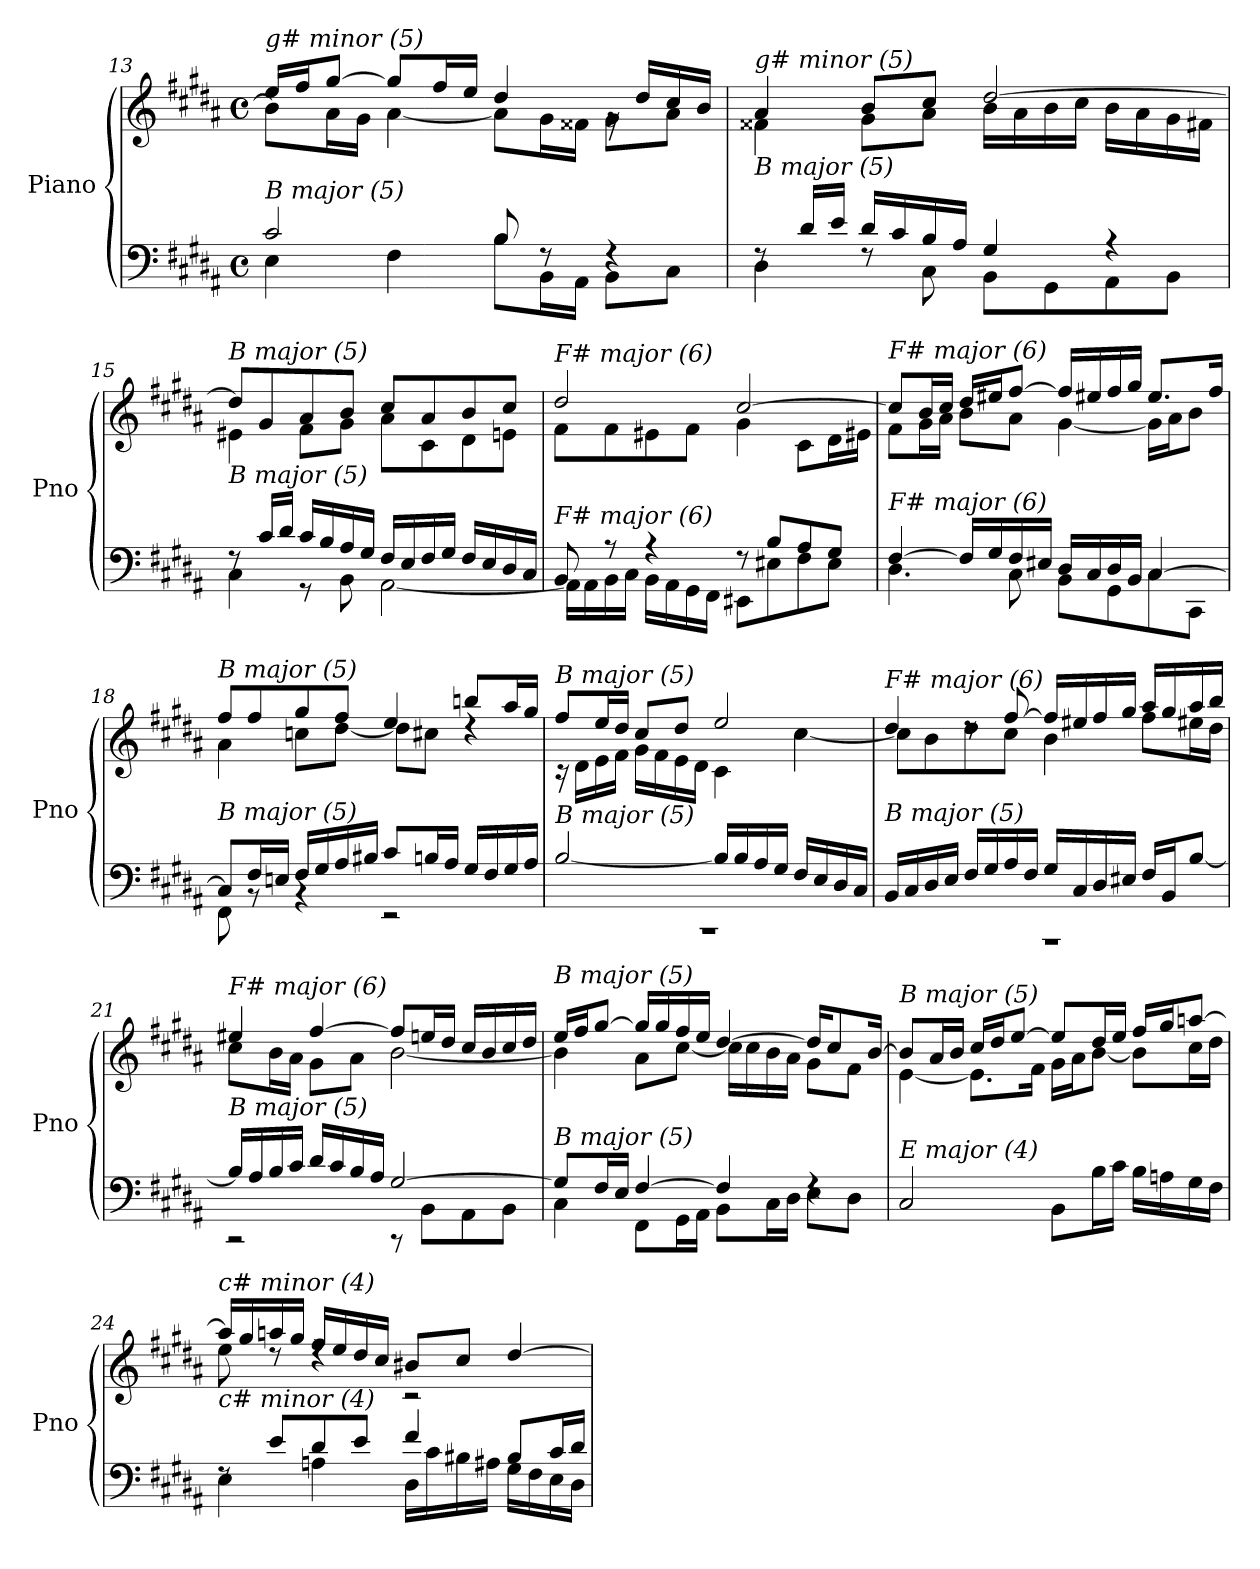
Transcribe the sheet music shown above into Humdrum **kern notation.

**kern	**kern
*part1	*part1
*staff2	*staff1
*I"Piano	*
*I'Pno	*
*clefF4	*clefG2
*k[f#c#g#d#a#]	*k[f#c#g#d#a#]
*M4/4	*M4/4
*met(c)	*met(c)
=13	=13
*^	*^
!	!	!LO:TX:i:t=g# minor (5)	!
!LO:TX:i:t=B major (5)	!	!	!
2c#/	4E\	16ee/LL	8b\L]
.	.	16ff#/J	.
.	.	[8gg#/J	16a#\L
.	.	.	16g#\JJ
.	4F#\	8gg#/L]	[4a#\
.	.	16ff#/L	.
.	.	16ee/JJ	.
8B/	8B\L	4dd#/	8a#\L]
8rF	16BB\L	.	16g#\L
.	16AA#\JJ	.	16f##X\JJ
4rF	8BB\L	16rg	8g#\L
.	.	16dd#/LL	.
.	8C#\J	16cc#/	8a#\J
.	.	16b/JJ	.
!!LO:PB:g=z	!!
=14	=14	=14	=14
!	!	!LO:TX:i:t=g# minor (5)	!
!LO:TX:i:t=B major (5)	!	!	!
8rF	4D#\	4a#/	4f##X\
16d#/LL	.	.	.
16e/JJ	.	.	.
16d#/LL	8rF	8b/L	8g#\L
16c#/	.	.	.
16B/	8C#\	8cc#/J	8a#\J
16A#/JJ	.	.	.
4G#/	8BB\L	[2dd#/	16b\LL
.	.	.	16a#\
.	8GG#\	.	16b\
.	.	.	16cc#\JJ
4r	8AA#\	.	16b\LL
.	.	.	16a#\
.	8BB\J	.	16g#\
.	.	.	16f#X\JJ
=15	=15	=15	=15
!	!	!LO:TX:i:t=B major (5)	!
!LO:TX:i:t=B major (5)	!	!	!
8rF	4C#\	8dd#/L]	4e#X\
16c#/LL	.	8g#/	.
16d#/JJ	.	.	.
16c#/LL	8r	8a#/	8f#\L
16B/	.	.	.
16A#/	8BB\	8b/J	8g#\J
16G#/JJ	.	.	.
16F#/LL	[2AA#\	8cc#/L	8a#\L
16E/	.	.	.
16F#/	.	8a#/	8c#\
16G#/JJ	.	.	.
16F#/LL	.	8b/	8d#\
16E/	.	.	.
16D#/	.	8cc#/J	8en\J
16C#/JJ	.	.	.
=16	=16	=16	=16
!	!	!LO:TX:i:t=F# major (6)	!
!LO:TX:i:t=F# major (6)	!	!	!
8BB/	16AA#\LL]	2dd#/	8f#\L
.	16AA#\	.	.
8r	16BB\	.	8f#\
.	16C#\JJ	.	.
4r	16BB\LL	.	8e#X\
.	16AA#\	.	.
.	16GG#\	.	8f#\J
.	16FF#\JJ	.	.
8r	8EE#X\L	[2cc#/	4g#\
8B/L	8E#X\	.	.
8A#/	8F#\	.	8c#\L
8G#/J	8E#\J	.	16d#\L
.	.	.	16e#X\JJ
!!LO:LB:g=z	!!
=17	=17	=17	=17
!	!	!LO:TX:i:t=F# major (6)	!
!LO:TX:i:t=F# major (6)	!	!	!
[4F#/	4.D#\	8cc#/L]	8f#\L
.	.	16b/L	16g#\L
.	.	16cc#/JJ	16a#\JJ
16F#/LL]	.	16dd#/LL	8b\L
16G#/	.	16ee#X/J	.
16F#/	8C#\	[8ff#/J	8a#\J
16E#X/JJ	.	.	.
16D#/LL	8BB\L	16ff#/LL]	[4g#\
16C#/	.	16ee#X/	.
16D#/	8GG#\	16ff#/	.
16BB/JJ	.	16gg#/JJ	.
[4C#/	8C#\	8.ee#/L	16g#\LL]
.	.	.	16a#\J
.	8CC#\J	.	8b\J
.	.	16ff#/Jk	.
=18	=18	=18	=18
!	!	!LO:TX:i:t=B major (5)	!
!LO:TX:i:t=B major (5)	!	!	!
8C#/L]	8FF#\	8ff#/L	4a#\
16F#/L	8rBB	8ff#/	.
16En/JJ	.	.	.
16F#/LL	4rBB	8gg#/	8ccni\L
16G#/	.	.	.
16A#/	.	8ff#/J	[8dd#\J
16B#Xj/JJ	.	.	.
8c#/L	2r	4ee/	8dd#\L]
16Bn/L	.	.	8cc#\J
16A#/JJ	.	.	.
16G#/LL	.	8bbn/L	4rdd
16F#/	.	.	.
16G#/	.	16aa#/L	.
16A#/JJ	.	16gg#/JJ	.
!!LO:LB:g=z	!!
=19	=19	=19	=19
!	!	!LO:TX:i:t=B major (5)	!
!LO:TX:i:t=B major (5)	!	!	!
1rCC	[2B/	8ff#/L	16r
.	.	.	16d#\LL
.	.	16ee/L	16e\
.	.	16dd#/JJ	16f#\JJ
.	.	8cc#/L	16g#\LL
.	.	.	16f#\
.	.	8dd#/J	16e\
.	.	.	16d#\JJ
.	16B/LL]	2ee/	4c#\
.	16B/	.	.
.	16A#/	.	.
.	16G#/JJ	.	.
.	16F#/LL	.	[4cc#\
.	16E/	.	.
.	16D#/	.	.
.	16C#/JJ	.	.
!!LO:LB:g=z	!!
=20	=20	=20	=20
!	!	!LO:TX:i:t=F# major (6)	!
!LO:TX:i:t=B major (5)	!	!	!
1rAAA	16BB/LL	4dd#/	8cc#\L]
.	16C#/	.	.
.	16D#/	.	8b\
.	16E/JJ	.	.
.	16F#/LL	8rdd	8dd#\
.	16G#/	.	.
.	16A#/	[8ff#/	8cc#\J
.	16F#/JJ	.	.
.	16G#/LL	16ff#/LL]	4b\
.	16C#/	16ee#X/	.
.	16D#/	16ff#/	.
.	16E#X/JJ	16gg#/JJ	.
.	16F#/LL	16aa#/LL	8ff#\L
.	16BB/J	16gg#/	.
.	[8B/J	16aa#/	16ee#X\L
.	.	16bb/JJ	16dd#\JJ
=21	=21	=21	=21
!	!	!LO:TX:i:t=F# major (6)	!
!LO:TX:i:t=B major (5)	!	!	!
2rCC	16B/LL]	4ee#X/	8cc#\L
.	16A#/	.	.
.	16B/	.	16b\L
.	16c#/JJ	.	16a#\JJ
.	16d#/LL	[4ff#/	8g#\L
.	16c#/	.	.
.	16B/	.	8a#\J
.	16A#/JJ	.	.
[2G#/	8rCC	8ff#/L]	[2b\
.	8BB\L	16een/L	.
.	.	16dd#/JJ	.
.	8AA#\	16cc#/LL	.
.	.	16b/	.
.	8BB\J	16cc#/	.
.	.	16dd#/JJ	.
!!LO:LB:g=z	!!
=22	=22	=22	=22
!	!	!LO:TX:i:t=B major (5)	!
!LO:TX:i:t=B major (5)	!	!	!
8G#/L]	4C#\	16ee/LL	4b\]
.	.	16ff#/J	.
16F#/L	.	[8gg#/J	.
16E/JJ	.	.	.
[4F#/	8FF#\L	16gg#/LL]	8a#\L
.	.	16gg#/	.
.	16GG#\L	16ff#/	[8cc#\J
.	16AA#\JJ	16ee/JJ	.
4F#/]	8BB\L	[4dd#/	16cc#\LL]
.	.	.	16cc#\
.	16C#\L	.	16b\
.	16D#\JJ	.	16a#\JJ
4rF	8E\L	16dd#/KL]	8g#\L
.	.	8cc#/	.
.	8D#\J	.	8f#\J
.	.	[16b/Jk	.
*v	*v	*	*
!!LO:PB:g=z	!!
=23	=23	=23
!	!LO:TX:i:t=B major (5)	!
!LO:TX:i:t=E major (4)	!	!
2C#/	8b/L]	[4e\
.	16a#/L	.
.	16b/JJ	.
.	16cc#/LL	8.e\L]
.	16dd#/J	.
.	[8ee/J	.
.	.	16f#\Jk
8BB\L	8ee/L]	16g#\LL
.	.	16a#\J
16B\L	16dd#/L	[8b\J
16c#\JJ	16ee/JJ	.
16B\LL	16ff#/LL	8b\L]
16An\	16gg#/J	.
16G#\	[8aan/J	16cc#\L
16F#\JJ	.	16dd#\JJ
=24	=24	=24
*^	*	*
!	!	!LO:TX:i:t=c# minor (4)	!
!LO:TX:i:t=c# minor (4)	!	!	!
8rF	4E\	16aa/LL]	8ee\
.	.	16gg#/	.
8e/L	.	16aan/	8rdd
.	.	16gg#/JJ	.
8d#/	4An\	16ff#/LL	4rdd
.	.	16ee/	.
8e/J	.	16dd#/	.
.	.	16cc#/JJ	.
4f#/	16D#\LL	8b#X/L	2r
.	16c#\	.	.
.	16B#X\	8cc#/J	.
.	16A#X\JJ	.	.
8B#/L	16G#\LL	[4dd#/	.
.	16F#\	.	.
16c#/L	16E\	.	.
16d#/JJ	16D#\JJ	.	.
*v	*v	*	*
*	*v	*v
=	=
*-	*-
